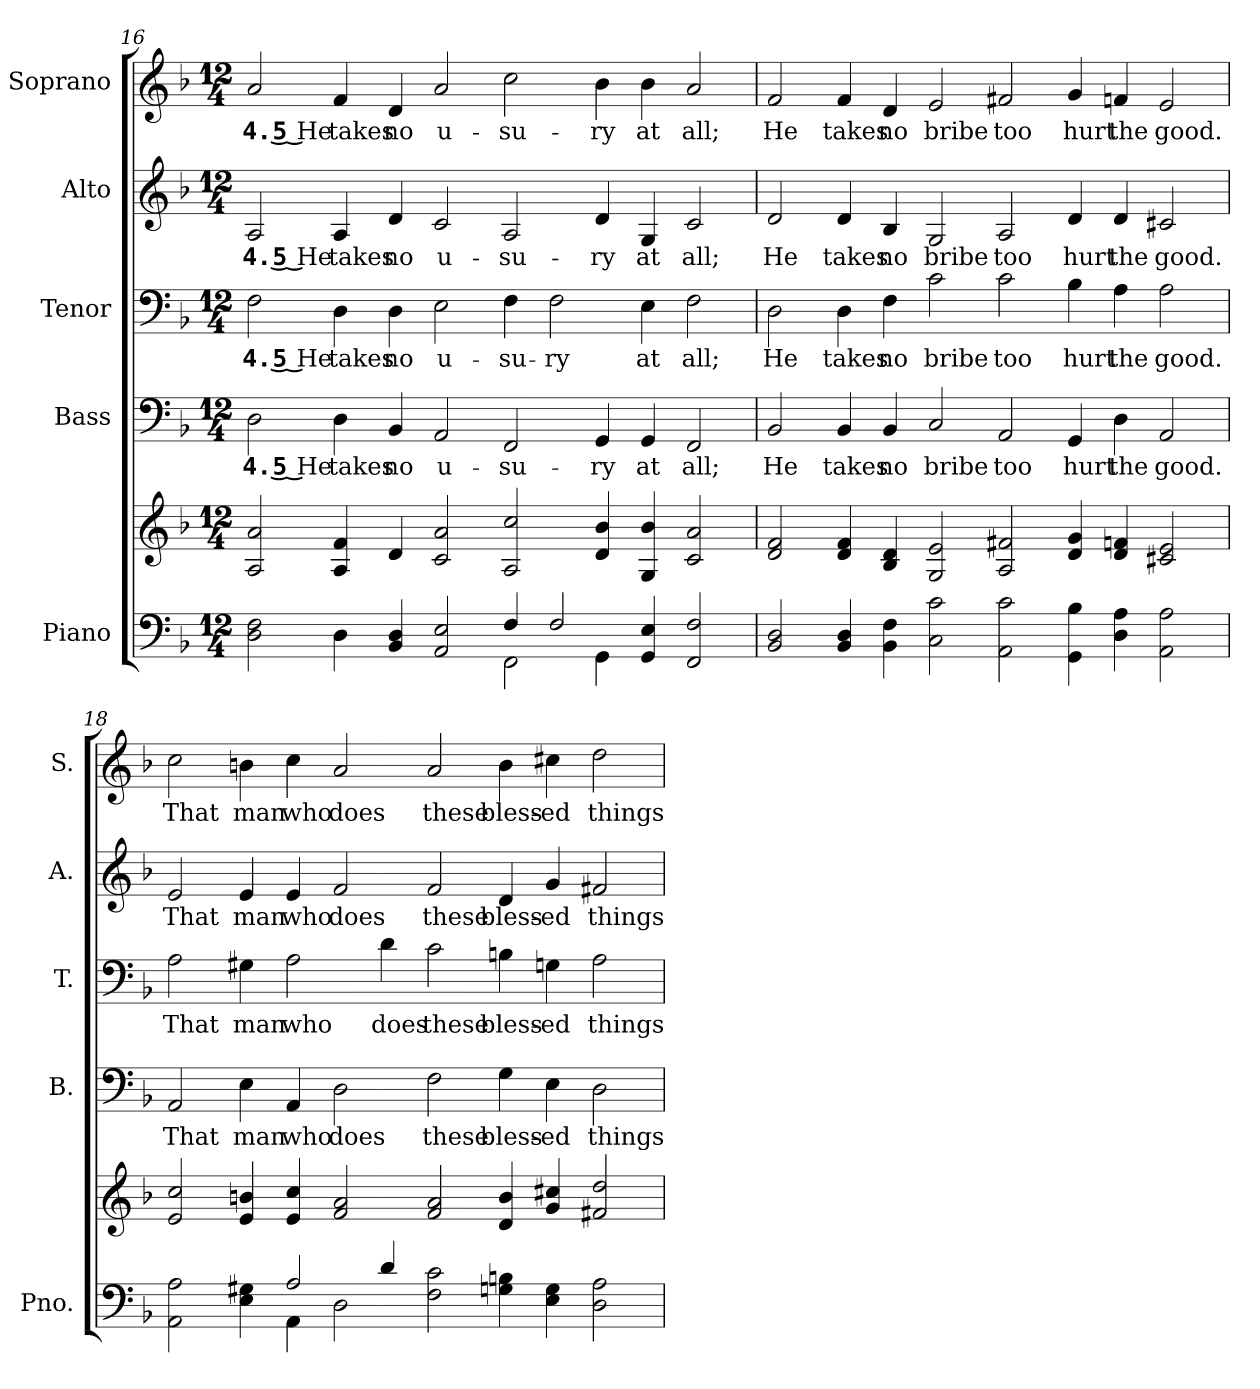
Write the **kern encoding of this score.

**kern	**kern	**kern	**text	**kern	**text	**kern	**text	**kern	**text
*part5	*part5	*part4	*part4	*part3	*part3	*part2	*part2	*part1	*part1
*staff6	*staff5	*staff4	*staff4	*staff3	*staff3	*staff2	*staff2	*staff1	*staff1
*I"Piano	*	*I"Bass	*	*I"Tenor	*	*I"Alto	*	*I"Soprano	*
*I'Pno.	*	*I'B.	*	*I'T.	*	*I'A.	*	*I'S.	*
*clefF4	*clefG2	*clefF4	*	*clefF4	*	*clefG2	*	*clefG2	*
*k[b-]	*k[b-]	*k[b-]	*	*k[b-]	*	*k[b-]	*	*k[b-]	*
*d:	*d:	*d:	*	*d:	*	*d:	*	*d:	*
*M12/4	*M12/4	*M12/4	*	*M12/4	*	*M12/4	*	*M12/4	*
=16	=16	=16	=16	=16	=16	=16	=16	=16	=16
*^	*	*	*	*	*	*	*	*	*
!	!	!	!	!LO:LY:b:color=#000000	!	!	!	!	!	!
!	!	!	!	!	!	!LO:LY:b:color=#000000	!	!	!	!
!	!	!	!	!	!	!	!	!LO:LY:b:color=#000000	!	!
!	!	!	!	!	!	!	!	!	!	!LO:LY:b:color=#000000
2Di\ 2Fi	1ryy	2Ai/ 2ai	2Di\	4. 5 He	2Fi\	4. 5 He	2Ai/	4. 5 He	2ai/	4. 5 He
!	!	!	!	!LO:LY:b:color=#000000	!	!	!	!	!	!
!	!	!	!	!	!	!LO:LY:b:color=#000000	!	!	!	!
!	!	!	!	!	!	!	!	!LO:LY:b:color=#000000	!	!
!	!	!	!	!	!	!	!	!	!	!LO:LY:b:color=#000000
4Di\	.	4Ai/ 4fi	4Di\	takes	4Di\	takes	4Ai/	takes	4fi/	takes
!	!	!	!	!LO:LY:b:color=#000000	!	!	!	!	!	!
!	!	!	!	!	!	!LO:LY:b:color=#000000	!	!	!	!
!	!	!	!	!	!	!	!	!LO:LY:b:color=#000000	!	!
!	!	!	!	!	!	!	!	!	!	!LO:LY:b:color=#000000
4BB-i/ 4Di	.	4di/	4BB-i/	no	4Di\	no	4di/	no	4di/	no
!	!	!	!	!LO:LY:b:color=#000000	!	!	!	!	!	!
!	!	!	!	!	!	!LO:LY:b:color=#000000	!	!	!	!
!	!	!	!	!	!	!	!	!LO:LY:b:color=#000000	!	!
!	!	!	!	!	!	!	!	!	!	!LO:LY:b:color=#000000
2AAi/ 2Ei	2ryy	2ci/ 2ai	2AAi/	u-	2Ei\	u-	2ci/	u-	2ai/	u-
!	!	!	!	!LO:LY:b:color=#000000	!	!	!	!	!	!
!	!	!	!	!	!	!LO:LY:b:color=#000000	!	!	!	!
!	!	!	!	!	!	!	!	!LO:LY:b:color=#000000	!	!
!	!	!	!	!	!	!	!	!	!	!LO:LY:b:color=#000000
4Fi/	2FFi\	2Ai/ 2cci	2FFi/	-su-	4Fi\	-su-	2Ai/	-su-	2cci\	-su-
!	!	!	!	!	!	!LO:LY:b:color=#000000	!	!	!	!
2Fi/	.	.	.	.	2Fi\	-ry	.	.	.	.
!	!	!	!	!LO:LY:b:color=#000000	!	!	!	!	!	!
!	!	!	!	!	!	!	!	!LO:LY:b:color=#000000	!	!
!	!	!	!	!	!	!	!	!	!	!LO:LY:b:color=#000000
.	4GGi\	4di/ 4b-i	4GGi/	-ry	.	.	4di/	-ry	4b-i\	-ry
!	!	!	!	!LO:LY:b:color=#000000	!	!	!	!	!	!
!	!	!	!	!	!	!LO:LY:b:color=#000000	!	!	!	!
!	!	!	!	!	!	!	!	!LO:LY:b:color=#000000	!	!
!	!	!	!	!	!	!	!	!	!	!LO:LY:b:color=#000000
4GGi/ 4Ei	4ryy	4Gi/ 4b-i	4GGi/	at	4Ei\	at	4Gi/	at	4b-i\	at
!	!	!	!	!LO:LY:b:color=#000000	!	!	!	!	!	!
!	!	!	!	!	!	!LO:LY:b:color=#000000	!	!	!	!
!	!	!	!	!	!	!	!	!LO:LY:b:color=#000000	!	!
!	!	!	!	!	!	!	!	!	!	!LO:LY:b:color=#000000
2FFi/ 2Fi	2ryy	2ci/ 2ai	2FFi/	all;	2Fi\	all;	2ci/	all;	2ai/	all;
*v	*v	*	*	*	*	*	*	*	*	*
=17	=17	=17	=17	=17	=17	=17	=17	=17	=17
*^	*	*	*	*	*	*	*	*	*
!	!	!	!	!LO:LY:b:color=#000000	!	!	!	!	!	!
*v	*v	*	*	*	*	*	*	*	*	*
*^	*	*	*	*	*	*	*	*	*
!	!	!	!	!	!	!LO:LY:b:color=#000000	!	!	!	!
*v	*v	*	*	*	*	*	*	*	*	*
*^	*	*	*	*	*	*	*	*	*
!	!	!	!	!	!	!	!	!LO:LY:b:color=#000000	!	!
*v	*v	*	*	*	*	*	*	*	*	*
*^	*	*	*	*	*	*	*	*	*
!	!	!	!	!	!	!	!	!	!	!LO:LY:b:color=#000000
*v	*v	*	*	*	*	*	*	*	*	*
2BB-i/ 2Di	2di/ 2fi	2BB-i/	He	2Di\	He	2di/	He	2fi/	He
!	!	!	!LO:LY:b:color=#000000	!	!	!	!	!	!
!	!	!	!	!	!LO:LY:b:color=#000000	!	!	!	!
!	!	!	!	!	!	!	!LO:LY:b:color=#000000	!	!
!	!	!	!	!	!	!	!	!	!LO:LY:b:color=#000000
4BB-i/ 4Di	4di/ 4fi	4BB-i/	takes	4Di\	takes	4di/	takes	4fi/	takes
!	!	!	!LO:LY:b:color=#000000	!	!	!	!	!	!
!	!	!	!	!	!LO:LY:b:color=#000000	!	!	!	!
!	!	!	!	!	!	!	!LO:LY:b:color=#000000	!	!
!	!	!	!	!	!	!	!	!	!LO:LY:b:color=#000000
4BB-i\ 4Fi	4B-i/ 4di	4BB-i/	no	4Fi\	no	4B-i/	no	4di/	no
!	!	!	!LO:LY:b:color=#000000	!	!	!	!	!	!
!	!	!	!	!	!LO:LY:b:color=#000000	!	!	!	!
!	!	!	!	!	!	!	!LO:LY:b:color=#000000	!	!
!	!	!	!	!	!	!	!	!	!LO:LY:b:color=#000000
2Ci\ 2ci	2Gi/ 2ei	2Ci/	bribe	2ci\	bribe	2Gi/	bribe	2ei/	bribe
!	!	!	!LO:LY:b:color=#000000	!	!	!	!	!	!
!	!	!	!	!	!LO:LY:b:color=#000000	!	!	!	!
!	!	!	!	!	!	!	!LO:LY:b:color=#000000	!	!
!	!	!	!	!	!	!	!	!	!LO:LY:b:color=#000000
2AAi\ 2ci	2Ai/ 2f#Xi	2AAi/	too	2ci\	too	2Ai/	too	2f#Xi/	too
!	!	!	!LO:LY:b:color=#000000	!	!	!	!	!	!
!	!	!	!	!	!LO:LY:b:color=#000000	!	!	!	!
!	!	!	!	!	!	!	!LO:LY:b:color=#000000	!	!
!	!	!	!	!	!	!	!	!	!LO:LY:b:color=#000000
4GGi\ 4B-i	4di/ 4gi	4GGi/	hurt	4B-i\	hurt	4di/	hurt	4gi/	hurt
!	!	!	!LO:LY:b:color=#000000	!	!	!	!	!	!
!	!	!	!	!	!LO:LY:b:color=#000000	!	!	!	!
!	!	!	!	!	!	!	!LO:LY:b:color=#000000	!	!
!	!	!	!	!	!	!	!	!	!LO:LY:b:color=#000000
4Di\ 4Ai	4di/ 4fni	4Di\	the	4Ai\	the	4di/	the	4fni/	the
!	!	!	!LO:LY:b:color=#000000	!	!	!	!	!	!
!	!	!	!	!	!LO:LY:b:color=#000000	!	!	!	!
!	!	!	!	!	!	!	!LO:LY:b:color=#000000	!	!
!	!	!	!	!	!	!	!	!	!LO:LY:b:color=#000000
2AAi\ 2Ai	2c#Xi/ 2ei	2AAi/	good.	2Ai\	good.	2c#Xi/	good.	2ei/	good.
!!LO:PB:g=z
=18	=18	=18	=18	=18	=18	=18	=18	=18	=18
*^	*	*	*	*	*	*	*	*	*
!	!	!	!	!LO:LY:b:color=#000000	!	!	!	!	!	!
!	!	!	!	!	!	!LO:LY:b:color=#000000	!	!	!	!
!	!	!	!	!	!	!	!	!LO:LY:b:color=#000000	!	!
!	!	!	!	!	!	!	!	!	!	!LO:LY:b:color=#000000
2AAi\ 2Ai	2ryy	2ei/ 2cci	2AAi/	That	2Ai\	That	2ei/	That	2cci\	That
!	!	!	!	!LO:LY:b:color=#000000	!	!	!	!	!	!
!	!	!	!	!	!	!LO:LY:b:color=#000000	!	!	!	!
!	!	!	!	!	!	!	!	!LO:LY:b:color=#000000	!	!
!	!	!	!	!	!	!	!	!	!	!LO:LY:b:color=#000000
4Ei\ 4G#Xi	4ryy	4ei/ 4bni	4Ei\	man	4G#Xi\	man	4ei/	man	4bni\	man
!	!	!	!	!LO:LY:b:color=#000000	!	!	!	!	!	!
!	!	!	!	!	!	!LO:LY:b:color=#000000	!	!	!	!
!	!	!	!	!	!	!	!	!LO:LY:b:color=#000000	!	!
!	!	!	!	!	!	!	!	!	!	!LO:LY:b:color=#000000
2Ai/	4AAi\	4ei/ 4cci	4AAi/	who	2Ai\	who	4ei/	who	4cci\	who
!	!	!	!	!LO:LY:b:color=#000000	!	!	!	!	!	!
!	!	!	!	!	!	!	!	!LO:LY:b:color=#000000	!	!
!	!	!	!	!	!	!	!	!	!	!LO:LY:b:color=#000000
.	2Di\	2fi/ 2ai	2Di\	does	.	.	2fi/	does	2ai/	does
!	!	!	!	!	!	!LO:LY:b:color=#000000	!	!	!	!
4di/	.	.	.	.	4di\	does	.	.	.	.
!	!	!	!	!LO:LY:b:color=#000000	!	!	!	!	!	!
!	!	!	!	!	!	!LO:LY:b:color=#000000	!	!	!	!
!	!	!	!	!	!	!	!	!LO:LY:b:color=#000000	!	!
!	!	!	!	!	!	!	!	!	!	!LO:LY:b:color=#000000
2Fi\ 2ci	2ryy	2fi/ 2ai	2Fi\	these	2ci\	these	2fi/	these	2ai/	these
!	!	!	!	!LO:LY:b:color=#000000	!	!	!	!	!	!
!	!	!	!	!	!	!LO:LY:b:color=#000000	!	!	!	!
!	!	!	!	!	!	!	!	!LO:LY:b:color=#000000	!	!
!	!	!	!	!	!	!	!	!	!	!LO:LY:b:color=#000000
4Gni\ 4Bni	1ryy	4di/ 4bi	4Gi\	bless-	4Bni\	bless-	4di/	bless-	4bi\	bless-
!	!	!	!	!LO:LY:b:color=#000000	!	!	!	!	!	!
!	!	!	!	!	!	!LO:LY:b:color=#000000	!	!	!	!
!	!	!	!	!	!	!	!	!LO:LY:b:color=#000000	!	!
!	!	!	!	!	!	!	!	!	!	!LO:LY:b:color=#000000
4Ei\ 4Gi	.	4gi/ 4cc#Xi	4Ei\	-ed	4Gni\	-ed	4gi/	-ed	4cc#Xi\	-ed
!	!	!	!	!LO:LY:b:color=#000000	!	!	!	!	!	!
!	!	!	!	!	!	!LO:LY:b:color=#000000	!	!	!	!
!	!	!	!	!	!	!	!	!LO:LY:b:color=#000000	!	!
!	!	!	!	!	!	!	!	!	!	!LO:LY:b:color=#000000
2Di\ 2Ai	.	2f#Xi/ 2ddi	2Di\	things	2Ai\	things	2f#Xi/	things	2ddi\	things
*v	*v	*	*	*	*	*	*	*	*	*
=	=	=	=	=	=	=	=	=	=
*-	*-	*-	*-	*-	*-	*-	*-	*-	*-
